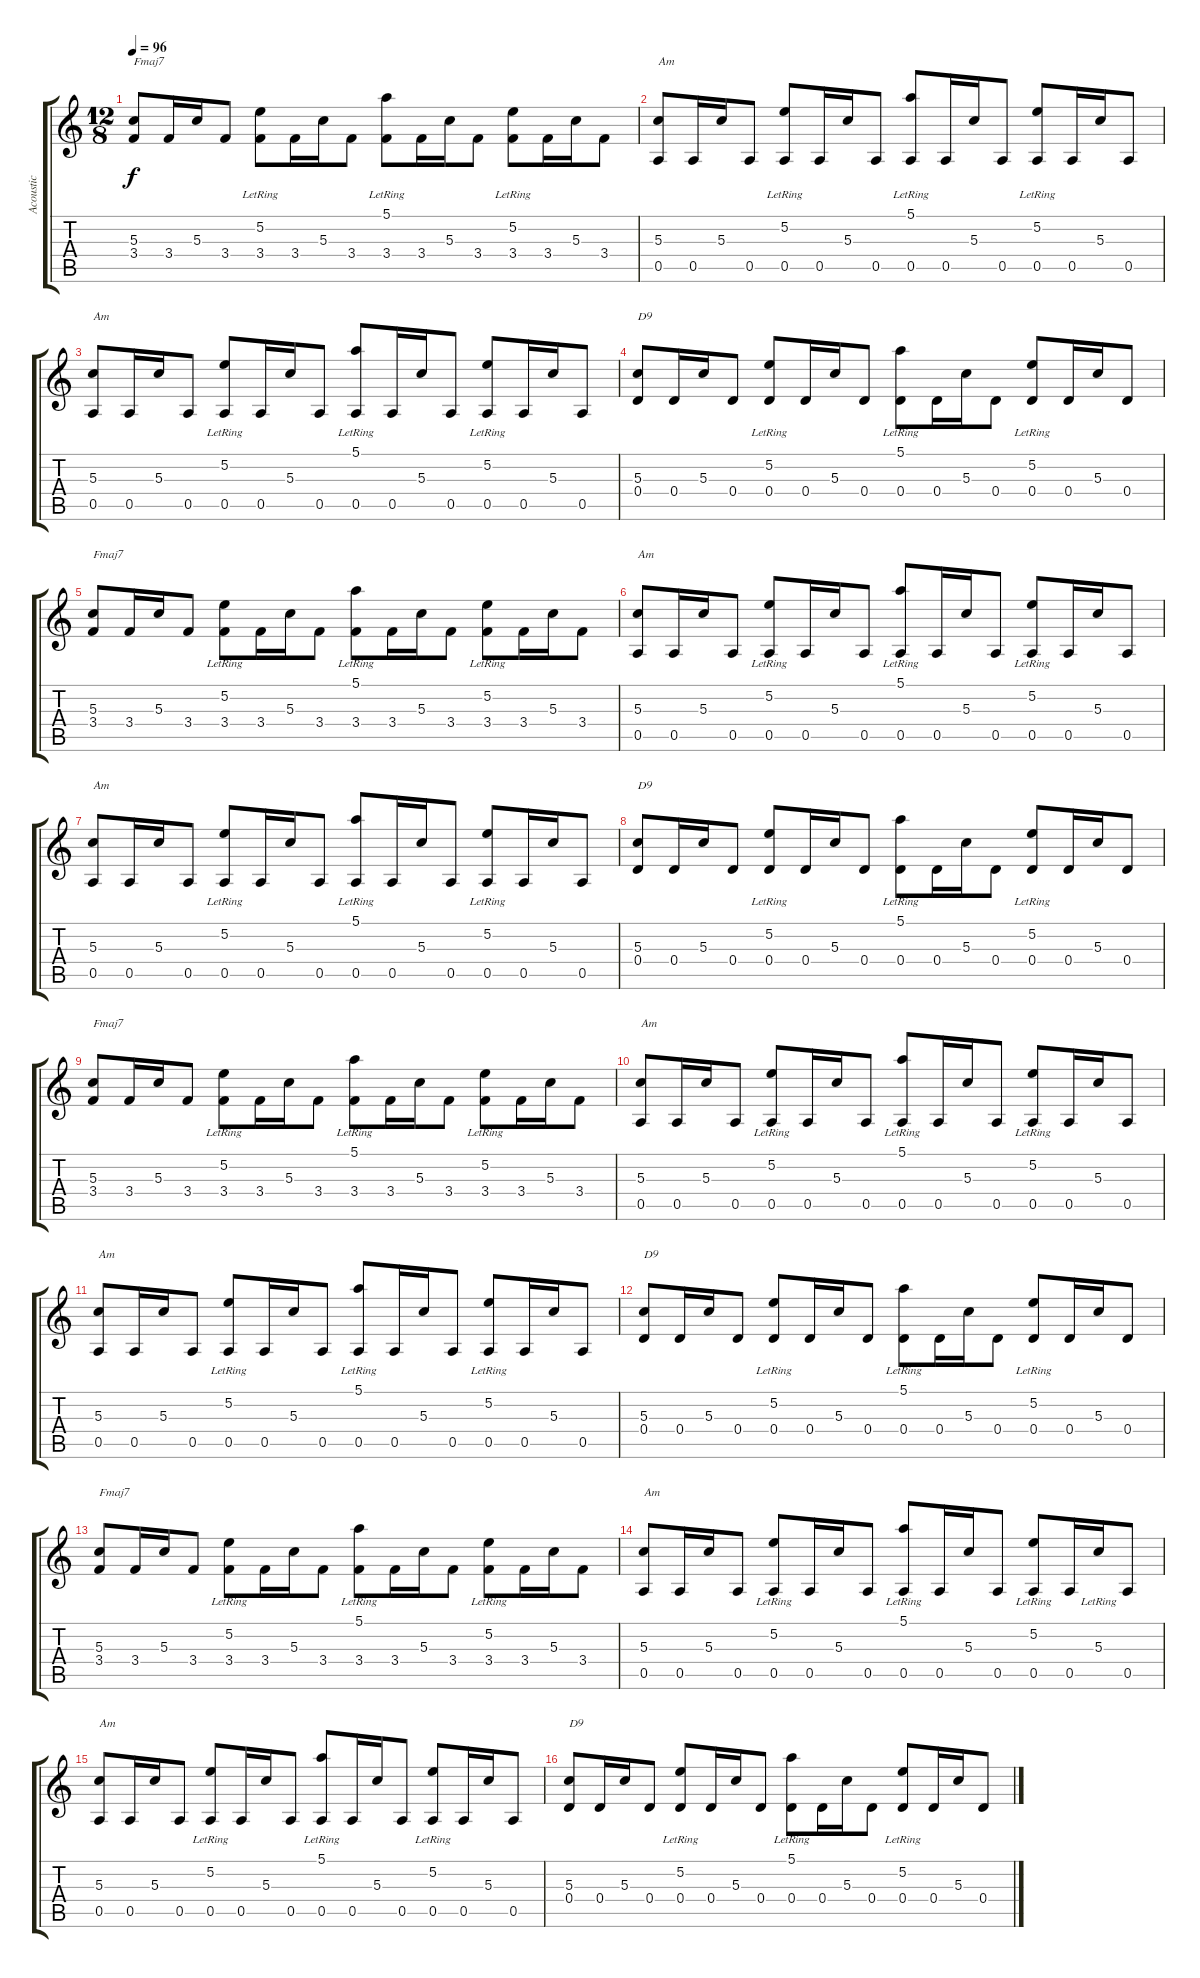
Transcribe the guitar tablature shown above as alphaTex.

\track ("Acoustic" "Acoustic") {instrument acousticguitarsteel}
\staff {score tabs}
\tuning (E4 B3 G3 D3 A2 E2) {hide}
\ts (12 8)
\tempo 96
\clef g2
\ks c
(5.3 3.4).8{txt "Fmaj7" dy f} 3.4.16 5.3.16 3.4.8 (5.2{lr} 3.4).8 3.4.16 5.3.16 3.4.8 (5.1{lr} 3.4).8 3.4.16 5.3.16 3.4.8 (5.2{lr} 3.4).8 3.4.16 5.3.16 3.4.8 |
(5.3 0.5).8{txt "Am"} 0.5.16 5.3.16 0.5.8 (5.2{lr} 0.5).8 0.5.16 5.3.16 0.5.8 (5.1{lr} 0.5).8 0.5.16 5.3.16 0.5.8 (5.2{lr} 0.5).8 0.5.16 5.3.16 0.5.8 |
(5.3 0.5).8{txt "Am"} 0.5.16 5.3.16 0.5.8 (5.2{lr} 0.5).8 0.5.16 5.3.16 0.5.8 (5.1{lr} 0.5).8 0.5.16 5.3.16 0.5.8 (5.2{lr} 0.5).8 0.5.16 5.3.16 0.5.8 |
(5.3 0.4).8{txt "D9"} 0.4.16 5.3.16 0.4.8 (5.2{lr} 0.4).8 0.4.16 5.3.16 0.4.8 (5.1{lr} 0.4).8 0.4.16 5.3.16 0.4.8 (5.2{lr} 0.4).8 0.4.16 5.3.16 0.4.8 |
(5.3 3.4).8{txt "Fmaj7"} 3.4.16 5.3.16 3.4.8 (5.2{lr} 3.4).8 3.4.16 5.3.16 3.4.8 (5.1{lr} 3.4).8 3.4.16 5.3.16 3.4.8 (5.2{lr} 3.4).8 3.4.16 5.3.16 3.4.8 |
(5.3 0.5).8{txt "Am"} 0.5.16 5.3.16 0.5.8 (5.2{lr} 0.5).8 0.5.16 5.3.16 0.5.8 (5.1{lr} 0.5).8 0.5.16 5.3.16 0.5.8 (5.2{lr} 0.5).8 0.5.16 5.3.16 0.5.8 |
(5.3 0.5).8{txt "Am"} 0.5.16 5.3.16 0.5.8 (5.2{lr} 0.5).8 0.5.16 5.3.16 0.5.8 (5.1{lr} 0.5).8 0.5.16 5.3.16 0.5.8 (5.2{lr} 0.5).8 0.5.16 5.3.16 0.5.8 |
(5.3 0.4).8{txt "D9"} 0.4.16 5.3.16 0.4.8 (5.2{lr} 0.4).8 0.4.16 5.3.16 0.4.8 (5.1{lr} 0.4).8 0.4.16 5.3.16 0.4.8 (5.2{lr} 0.4).8 0.4.16 5.3.16 0.4.8 |
(5.3 3.4).8{txt "Fmaj7"} 3.4.16 5.3.16 3.4.8 (5.2{lr} 3.4).8 3.4.16 5.3.16 3.4.8 (5.1{lr} 3.4).8 3.4.16 5.3.16 3.4.8 (5.2{lr} 3.4).8 3.4.16 5.3.16 3.4.8 |
(5.3 0.5).8{txt "Am"} 0.5.16 5.3.16 0.5.8 (5.2{lr} 0.5).8 0.5.16 5.3.16 0.5.8 (5.1{lr} 0.5).8 0.5.16 5.3.16 0.5.8 (5.2{lr} 0.5).8 0.5.16 5.3.16 0.5.8 |
(5.3 0.5).8{txt "Am"} 0.5.16 5.3.16 0.5.8 (5.2{lr} 0.5).8 0.5.16 5.3.16 0.5.8 (5.1{lr} 0.5).8 0.5.16 5.3.16 0.5.8 (5.2{lr} 0.5).8 0.5.16 5.3.16 0.5.8 |
(5.3 0.4).8{txt "D9"} 0.4.16 5.3.16 0.4.8 (5.2{lr} 0.4).8 0.4.16 5.3.16 0.4.8 (5.1{lr} 0.4).8 0.4.16 5.3.16 0.4.8 (5.2{lr} 0.4).8 0.4.16 5.3.16 0.4.8 |
(5.3 3.4).8{txt "Fmaj7"} 3.4.16 5.3.16 3.4.8 (5.2{lr} 3.4).8 3.4.16 5.3.16 3.4.8 (5.1{lr} 3.4).8 3.4.16 5.3.16 3.4.8 (5.2{lr} 3.4).8 3.4.16 5.3.16 3.4.8 |
(5.3 0.5).8{txt "Am"} 0.5.16 5.3.16 0.5.8 (5.2{lr} 0.5).8 0.5.16 5.3.16 0.5.8 (5.1{lr} 0.5).8 0.5.16 5.3.16 0.5.8 (5.2{lr} 0.5).8 0.5.16 5.3{lr}.16 0.5.8 |
(5.3 0.5).8{txt "Am"} 0.5.16 5.3.16 0.5.8 (5.2{lr} 0.5).8 0.5.16 5.3.16 0.5.8 (5.1{lr} 0.5).8 0.5.16 5.3.16 0.5.8 (5.2{lr} 0.5).8 0.5.16 5.3.16 0.5.8 |
(5.3 0.4).8{txt "D9"} 0.4.16 5.3.16 0.4.8 (5.2{lr} 0.4).8 0.4.16 5.3.16 0.4.8 (5.1{lr} 0.4).8 0.4.16 5.3.16 0.4.8 (5.2{lr} 0.4).8 0.4.16 5.3.16 0.4.8
